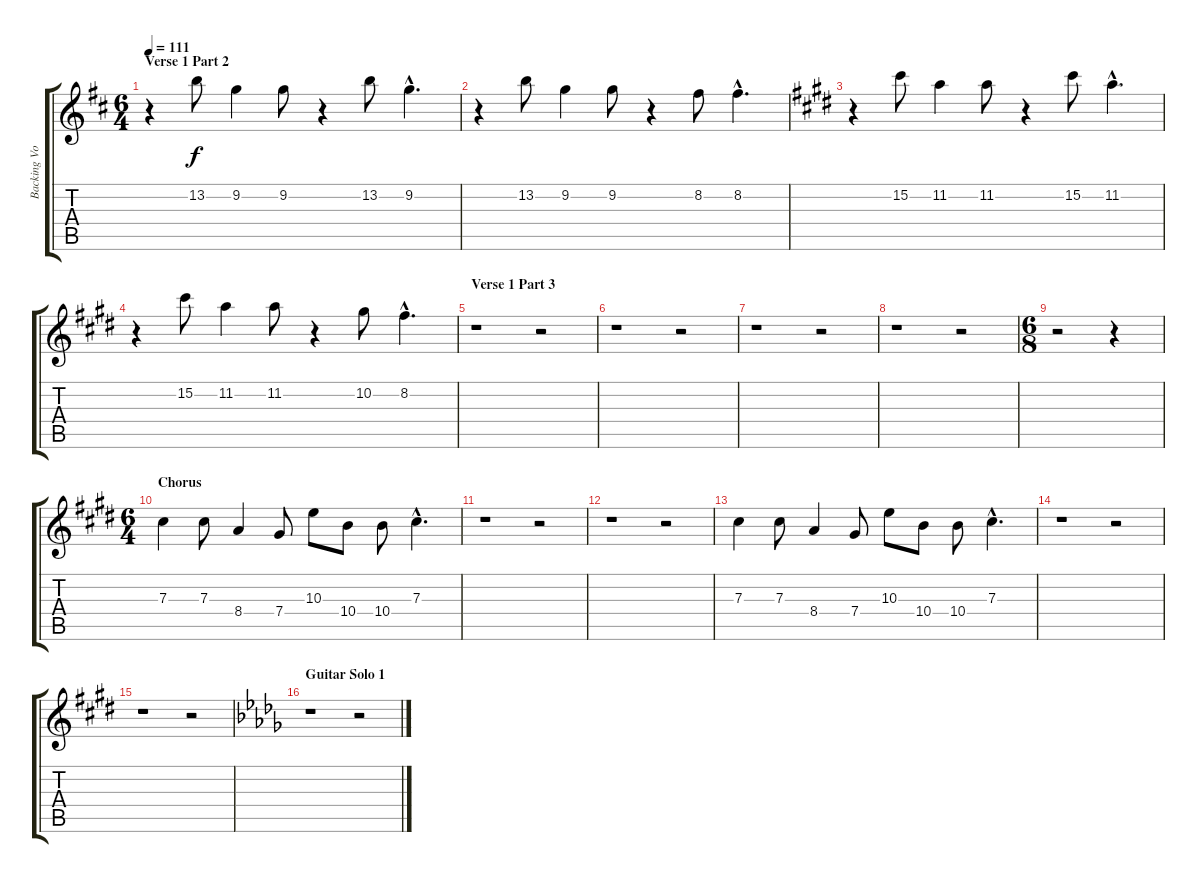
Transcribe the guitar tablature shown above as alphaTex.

\track ("Backing Vocals" "Backing Vo") {instrument contrabass}
\staff {score tabs}
\tuning (Eb4 Bb3 Gb3 Db3 Ab2 Eb2) {hide}
\ts (6 4)
\section ("" "Verse 1 Part 2")
\tempo 111
\clef g2
\ks bminor
r.4{dy f} 13.2.8{balance 0} 9.2.4 9.2.8 r.4 13.2.8{balance 16} 9.2{hac}.4{d} |
r.4 13.2.8{balance 0} 9.2.4 9.2.8 r.4 8.2.8{balance 16} 8.2{hac}.4{d} |
\ks c#minor
r.4 15.2.8{balance 0} 11.2.4 11.2.8 r.4 15.2.8{balance 16} 11.2{hac}.4{d} |
r.4 15.2.8{balance 0} 11.2.4 11.2.8 r.4 10.2.8{balance 16} 8.2{hac}.4{d} |
\section ("" "Verse 1 Part 3")
r.1 r.2 |
r.1 r.2 |
r.1 r.2 |
r.1 r.2 |
\ts (6 8)
r.2 r.4 |
\ts (6 4)
\section ("" "Chorus")
7.3.4{balance 8} 7.3.8 8.4.4 7.4.8 10.3.8 10.4.8 10.4.8 7.3{hac}.4{d} |
r.1 r.2 |
r.1 r.2 |
7.3.4{balance 8} 7.3.8 8.4.4 7.4.8 10.3.8 10.4.8 10.4.8 7.3{hac}.4{d} |
r.1 r.2 |
r.1 r.2 |
\section ("" "Guitar Solo 1")
\ks db
r.1 r.2
